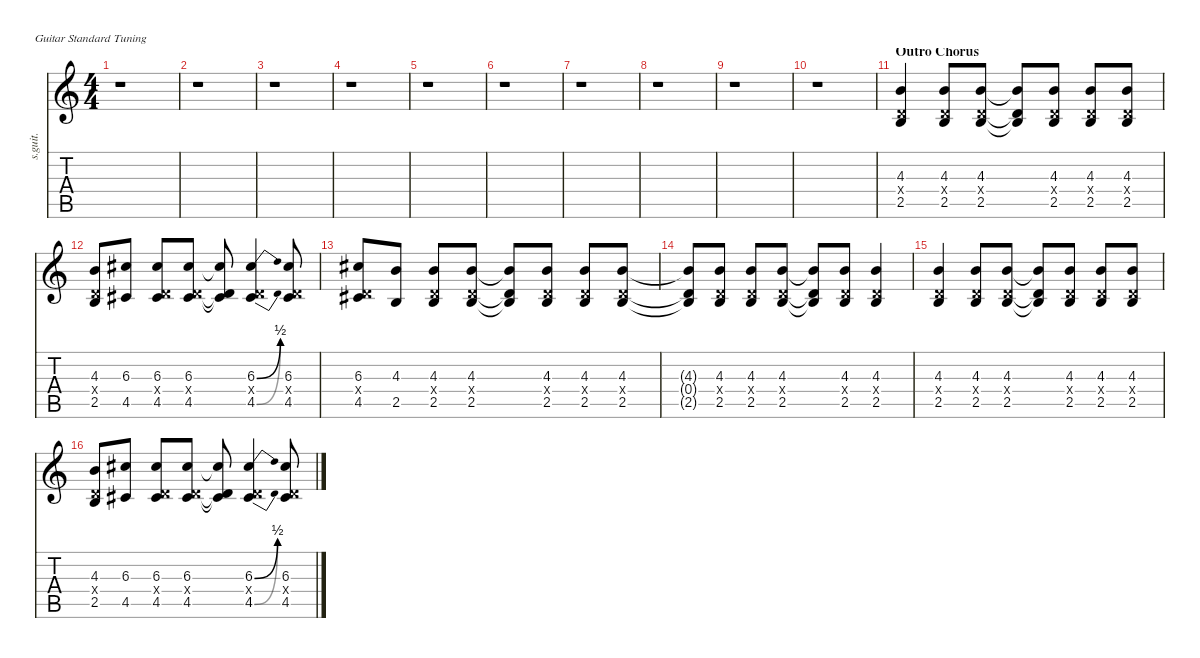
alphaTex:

\defaultSystemsLayout 4
\hideDynamics
\bracketExtendMode nobrackets
\track ("Dave Grohl - Lead" "s.guit.") {instrument distortionguitar}
\staff {score tabs}
\tuning (E4 B3 G3 D3 A2 E2)
\ts (4 4)
\tempo (136 hide)
\clef g2
\ks c
r.1{dy f} |
r.1 |
r.1 |
r.1 |
r.1 |
r.1 |
r.1 |
r.1 |
r.1 |
r.1 |
\section ("" "Outro Chorus ")
(4.3 0.4{x} 2.5).4 (4.3 0.4{x} 2.5).8 (4.3 0.4{x} 2.5).8 (4.3{t} 0.4{t} 2.5{t}).8 (4.3 0.4{x} 2.5).8 (4.3 0.4{x} 2.5).8 (4.3 0.4{x} 2.5).8 |
(4.3 0.4{x} 2.5).8 (6.3{acc #} 4.5{acc #}).8 (6.3{acc #} 0.4{x} 4.5{acc #}).8 (6.3{acc #} 0.4{x} 4.5{acc #}).8 (6.3{t acc #} 0.4{t} 4.5{t acc #}).8 (6.3{be (bend 0 0 30 2) acc #} 0.4{x} 4.5{be (bend 0 0 30 2) acc #}).4 (6.3{acc #} 0.4{x} 4.5{acc #}).8 |
(6.3{acc #} 0.4{x} 4.5{acc #}).8 (4.3 2.5).8 (4.3 0.4{x} 2.5).8 (4.3 0.4{x} 2.5).8 (4.3{t} 0.4{t} 2.5{t}).8 (4.3 0.4{x} 2.5).8 (4.3 0.4{x} 2.5).8 (4.3 0.4{x} 2.5).8 |
(4.3{t} 0.4{t} 2.5{t}).8 (4.3 0.4{x} 2.5).8 (4.3 0.4{x} 2.5).8 (4.3 0.4{x} 2.5).8 (4.3{t} 0.4{t} 2.5{t}).8 (4.3 0.4{x} 2.5).8 (4.3 0.4{x} 2.5).4 |
(4.3 0.4{x} 2.5).4 (4.3 0.4{x} 2.5).8 (4.3 0.4{x} 2.5).8 (4.3{t} 0.4{t} 2.5{t}).8 (4.3 0.4{x} 2.5).8 (4.3 0.4{x} 2.5).8 (4.3 0.4{x} 2.5).8 |
(4.3 0.4{x} 2.5).8 (6.3{acc #} 4.5{acc #}).8 (6.3{acc #} 0.4{x} 4.5{acc #}).8 (6.3{acc #} 0.4{x} 4.5{acc #}).8 (6.3{t acc #} 0.4{t} 4.5{t acc #}).8 (6.3{be (bend 0 0 30 2) acc #} 0.4{x} 4.5{be (bend 0 0 30 2) acc #}).4 (6.3{acc #} 0.4{x} 4.5{acc #}).8
